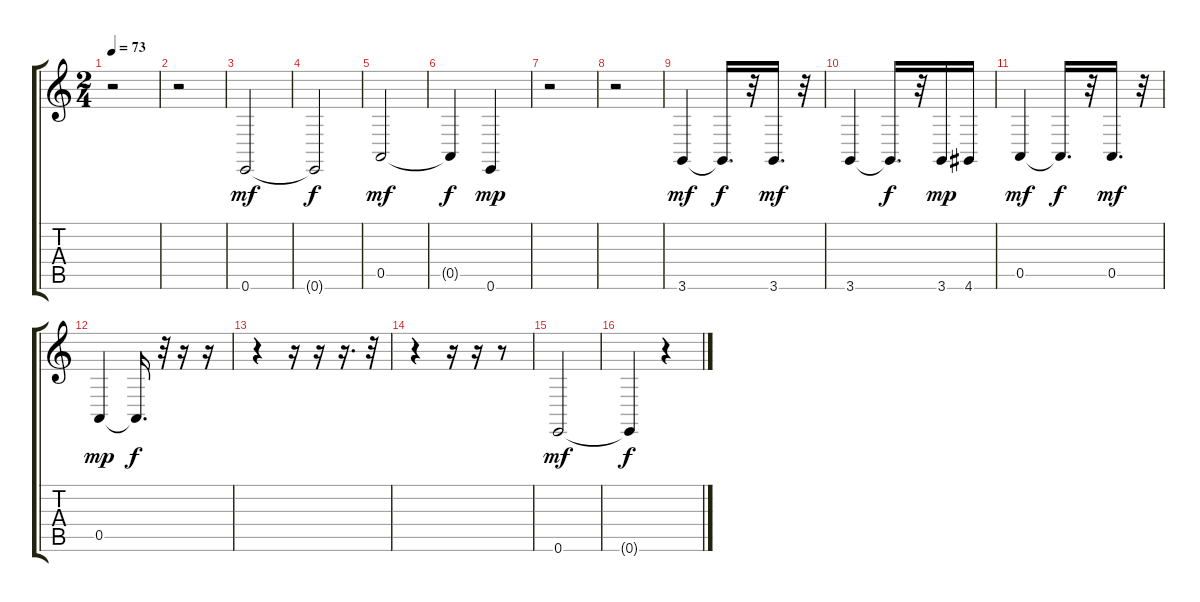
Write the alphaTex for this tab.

\track "" {instrument stringensemble1}
\staff {score tabs}
\tuning (E4 B3 G3 D3 A2 E2) {hide}
\ts (2 4)
\tempo 73
\clef g2
\ks c
r.2{dy f} |
r.2 |
0.6.2{dy mf} |
0.6{t}.2{dy f} |
0.5.2{dy mf} |
0.5{t}.4{dy f} 0.6.4{dy mp} |
r.2 |
r.2 |
3.6.4{dy mf} 3.6{t}.16{d dy f} r.32 3.6.16{d dy mf} r.32 |
3.6.4 3.6{t}.16{d dy f} r.32 3.6.16{dy mp} 4.6.16 |
0.5.4{dy mf} 0.5{t}.16{d dy f} r.32 0.5.16{d dy mf} r.32 |
0.5.4{dy mp} 0.5{t}.16{d dy f} r.32 r.16 r.16 |
r.4 r.16 r.16 r.16{d} r.32 |
r.4 r.16 r.16 r.8 |
0.6.2{dy mf} |
0.6{t}.4{dy f} r.4
